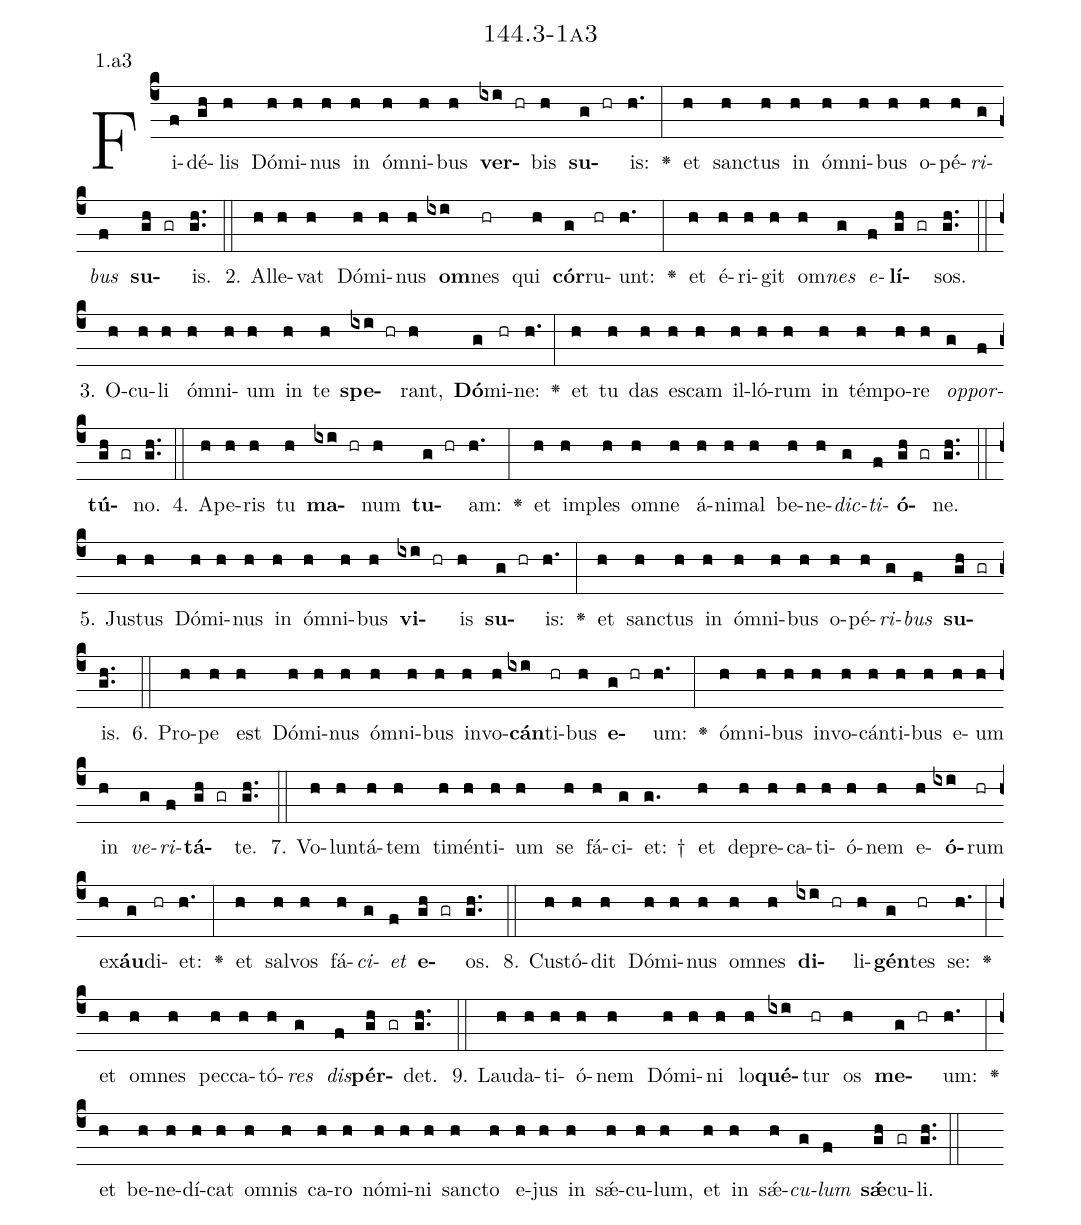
name: 144.3-1a3;
annotation: 1.a3;
%%
(c4)Fi(f)dé(gh)lis(h) Dó(h)mi(h)nus(h) in(h) óm(h)ni(h)bus(h) <b>ver</b>(ixi hr)bis(h) <b>su</b>(g hr)is:(h.) <v>\greheightstar</v>(:) et(h) sanc(h)tus(h) in(h) óm(h)ni(h)bus(h) o(h)pé(h)<i>ri</i>(g)<i>bus</i>(f) <b>su</b>(gh gr)is.(gh..) (::)
2. Al(h)le(h)vat(h) Dó(h)mi(h)nus(h) <b>om</b>(ixi)nes(hr) qui(h) <b>cór</b>(g)ru(hr)unt:(h.) <v>\greheightstar</v>(:) et(h) é(h)ri(h)git(h) om(h)<i>nes</i>(g) <i>e</i>(f)<b>lí</b>(gh gr)sos.(gh..) (::)
3. O(h)cu(h)li(h) óm(h)ni(h)um(h) in(h) te(h) <b>spe</b>(ixi hr)rant,(h) <b>Dó</b>(g)mi(hr)ne:(h.) <v>\greheightstar</v>(:) et(h) tu(h) das(h) es(h)cam(h) il(h)ló(h)rum(h) in(h) tém(h)po(h)re(h) <i>op</i>(g)<i>por</i>(f)<b>tú</b>(gh gr)no.(gh..) (::)
4. A(h)pe(h)ris(h) tu(h) <b>ma</b>(ixi hr)num(h) <b>tu</b>(g hr)am:(h.) <v>\greheightstar</v>(:) et(h) im(h)ples(h) om(h)ne(h) á(h)ni(h)mal(h) be(h)ne(h)<i>dic</i>(g)<i>ti</i>(f)<b>ó</b>(gh gr)ne.(gh..) (::)
5. Jus(h)tus(h) Dó(h)mi(h)nus(h) in(h) óm(h)ni(h)bus(h) <b>vi</b>(ixi hr)is(h) <b>su</b>(g hr)is:(h.) <v>\greheightstar</v>(:) et(h) sanc(h)tus(h) in(h) óm(h)ni(h)bus(h) o(h)pé(h)<i>ri</i>(g)<i>bus</i>(f) <b>su</b>(gh gr)is.(gh..) (::)
6. Pro(h)pe(h) est(h) Dó(h)mi(h)nus(h) óm(h)ni(h)bus(h) in(h)vo(h)<b>cán</b>(ixi)ti(hr)bus(h) <b>e</b>(g hr)um:(h.) <v>\greheightstar</v>(:) óm(h)ni(h)bus(h) in(h)vo(h)cán(h)ti(h)bus(h) e(h)um(h) in(h) <i>ve</i>(g)<i>ri</i>(f)<b>tá</b>(gh gr)te.(gh..) (::)
7. Vo(h)lun(h)tá(h)tem(h) ti(h)mén(h)ti(h)um(h) se(h) fá(h)ci(g)et: †(g.) et(h) de(h)pre(h)ca(h)ti(h)ó(h)nem(h) e(h)<b>ó</b>(ixi)rum(hr) ex(h)<b>áu</b>(g)di(hr)et:(h.) <v>\greheightstar</v>(:) et(h) sal(h)vos(h) fá(h)<i>ci</i>(g)<i>et</i>(f) <b>e</b>(gh gr)os.(gh..) (::)
8. Cus(h)tó(h)dit(h) Dó(h)mi(h)nus(h) om(h)nes(h) <b>di</b>(ixi hr)li(h)<b>gén</b>(g)tes(hr) se:(h.) <v>\greheightstar</v>(:) et(h) om(h)nes(h) pec(h)ca(h)tó(h)<i>res</i>(g) <i>dis</i>(f)<b>pér</b>(gh gr)det.(gh..) (::)
9. Lau(h)da(h)ti(h)ó(h)nem(h) Dó(h)mi(h)ni(h) lo(h)<b>qué</b>(ixi)tur(hr) os(h) <b>me</b>(g hr)um:(h.) <v>\greheightstar</v>(:) et(h) be(h)ne(h)dí(h)cat(h) om(h)nis(h) ca(h)ro(h) nó(h)mi(h)ni(h) sanc(h)to(h) e(h)jus(h) in(h) sǽ(h)cu(h)lum,(h) et(h) in(h) sǽ(h)<i>cu</i>(g)<i>lum</i>(f) <b>sǽ</b>(gh)cu(gr)li.(gh..) (::)
